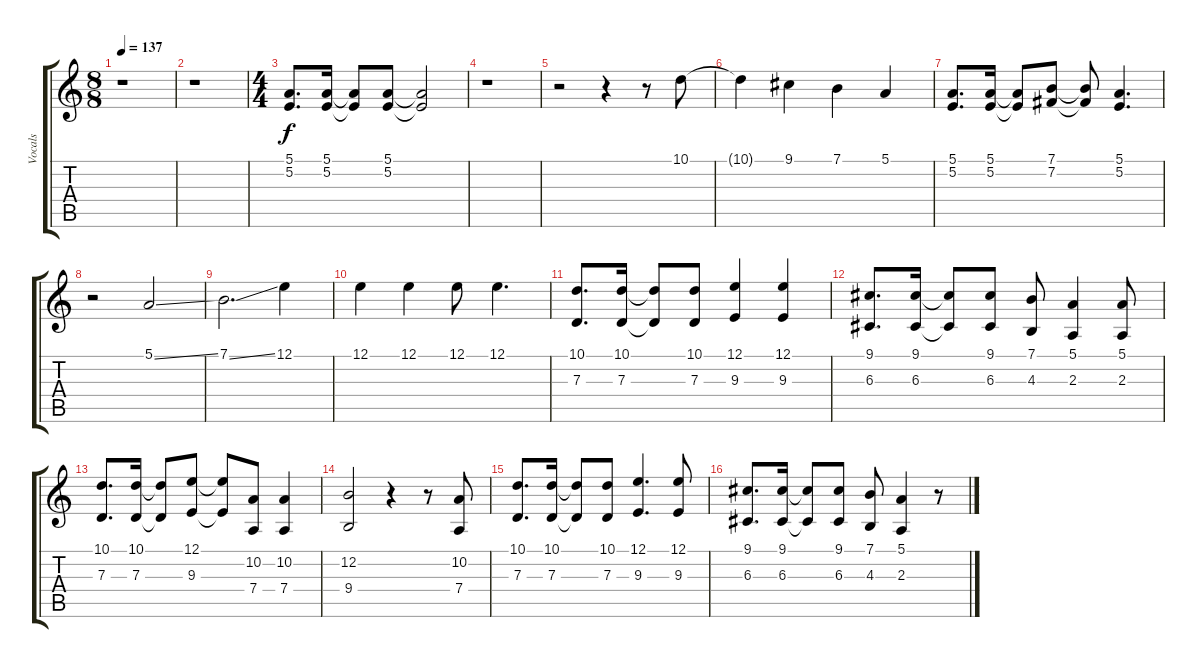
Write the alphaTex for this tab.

\track ("Vocals" "Vocals") {instrument lead6voice}
\staff {score tabs}
\tuning (E4 B3 G3 D3 A2 E2) {hide}
\ts (8 8)
\tempo 137
\clef g2
\ks c
r.1{dy f} |
r.1 |
\ts (4 4)
(5.1 5.2).8{d} (5.1 5.2).16 (5.1{t} 5.2{t}).8 (5.1 5.2).8 (5.1{t} 5.2{t}).2 |
r.1 |
r.2 r.4 r.8 10.1.8 |
10.1{t}.4 9.1.4 7.1.4 5.1.4 |
(5.1 5.2).8{d} (5.1 5.2).16 (5.1{t} 5.2{t}).8 (7.1 7.2).8 (7.1{t} 7.2{t}).8 (5.1 5.2).4{d} |
r.2 5.1{ss}.2 |
7.1{ss}.2{d} 12.1.4 |
12.1.4 12.1.4 12.1.8 12.1.4{d} |
(10.1 7.3).8{d} (10.1 7.3).16 (10.1{t} 7.3{t}).8 (10.1 7.3).8 (12.1 9.3).4 (12.1 9.3).4 |
(9.1 6.3).8{d} (9.1 6.3).16 (9.1{t} 6.3{t}).8 (9.1 6.3).8 (7.1 4.3).8 (5.1 2.3).4 (5.1 2.3).8 |
(10.1 7.3).8{d} (10.1 7.3).16 (10.1{t} 7.3{t}).8 (12.1 9.3).8 (12.1{t} 9.3{t}).8 (10.2 7.4).8 (10.2 7.4).4 |
(12.2 9.4).2 r.4 r.8 (10.2 7.4).8 |
(10.1 7.3).8{d} (10.1 7.3).16 (10.1{t} 7.3{t}).8 (10.1 7.3).8 (12.1 9.3).4{d} (12.1 9.3).8 |
(9.1 6.3).8{d} (9.1 6.3).16 (9.1{t} 6.3{t}).8 (9.1 6.3).8 (7.1 4.3).8 (5.1 2.3).4 r.8
